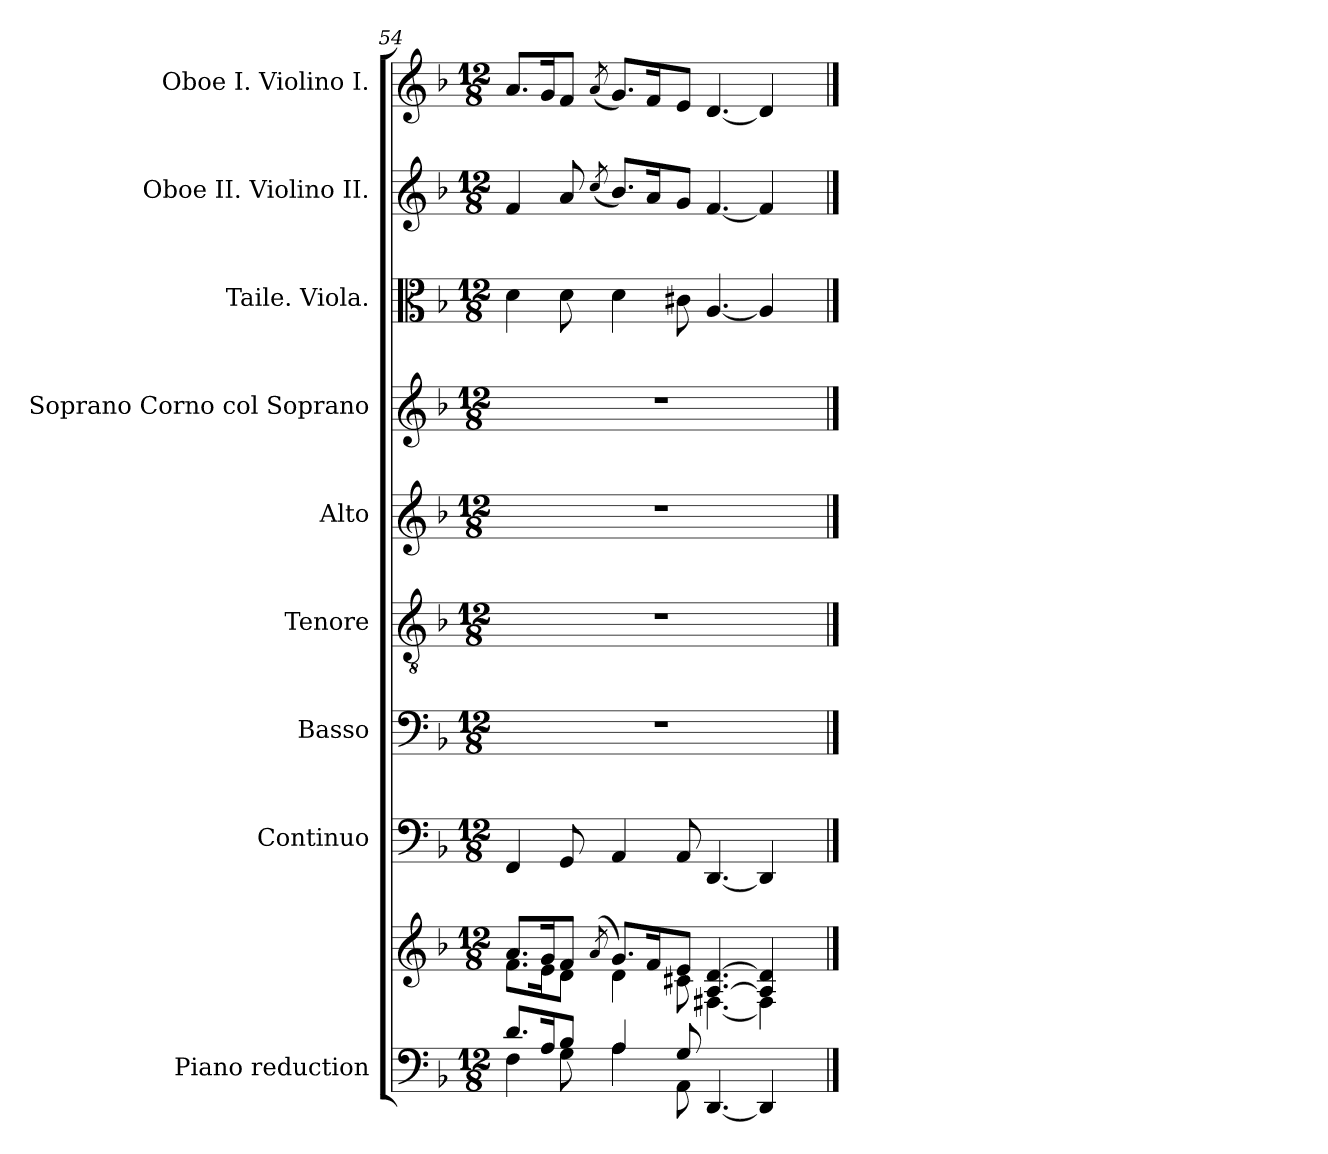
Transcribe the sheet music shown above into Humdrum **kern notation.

**kern	**kern	**kern	**kern	**kern	**kern	**kern	**kern	**kern	**kern
*part9	*part9	*part8	*part7	*part6	*part5	*part4	*part3	*part2	*part1
*staff10	*staff9	*staff8	*staff7	*staff6	*staff5	*staff4	*staff3	*staff2	*staff1
*I"Piano reduction	*	*I"Continuo	*I"Basso	*I"Tenore	*I"Alto	*I"Soprano Corno col Soprano	*I"Taile. Viola.	*I"Oboe II. Violino II.	*I"Oboe I. Violino I.
*I'Pno	*	*	*	*	*	*	*	*	*
!!LO:PB:g=z
*clefF4	*clefG2	*clefF4	*clefF4	*clefGv2	*clefG2	*clefG2	*clefC3	*clefG2	*clefG2
*k[b-]	*k[b-]	*k[b-]	*k[b-]	*k[b-]	*k[b-]	*k[b-]	*k[b-]	*k[b-]	*k[b-]
*M12/8	*M12/8	*M12/8	*M12/8	*M12/8	*M12/8	*M12/8	*M12/8	*M12/8	*M12/8
=54	=54	=54	=54	=54	=54	=54	=54	=54	=54
*^	*^	*	*	*	*	*	*	*	*
8.d/L	4F\	8.a/L	8.f\L	4FF/	1.r	1.r	1.r	1.r	4d\	4f/	8.a/L
16A/K	.	16g/K	16e\K	.	.	.	.	.	.	.	16g/K
8B-/J	8G\	8f/J	8d\J	8GG/	.	.	.	.	8d\	8a/	8f/J
.	.	(<8qa/	.	.	.	.	.	.	.	(<8qcc/	(<8qa/
4A/	4A\	8.g/L)	4d\	4AA/	.	.	.	.	4d\	8.b-/L)	8.g/L)
.	.	16f/K	.	.	.	.	.	.	.	16a/K	16f/K
8G/	8AA\	8e/J	8c#X\	8AA/	.	.	.	.	8c#X\	8g/J	8e/J
[4.DD/	4.ryy	[4.A/ [4.d/	[4.F#X\	[4.DD/	.	.	.	.	[4.A/	[4.f/	[4.d/
4DD/]	4ryy	4A/] 4d/]	4F#\]	4DD/]	.	.	.	.	4A/]	4f/]	4d/]
8ryy	8ryy	8ryy	8ryy	8ryy	.	.	.	.	8ryy	8ryy	8ryy
*v	*v	*	*	*	*	*	*	*	*	*	*
*	*v	*v	*	*	*	*	*	*	*	*
==	==	==	==	==	==	==	==	==	==
*-	*-	*-	*-	*-	*-	*-	*-	*-	*-
